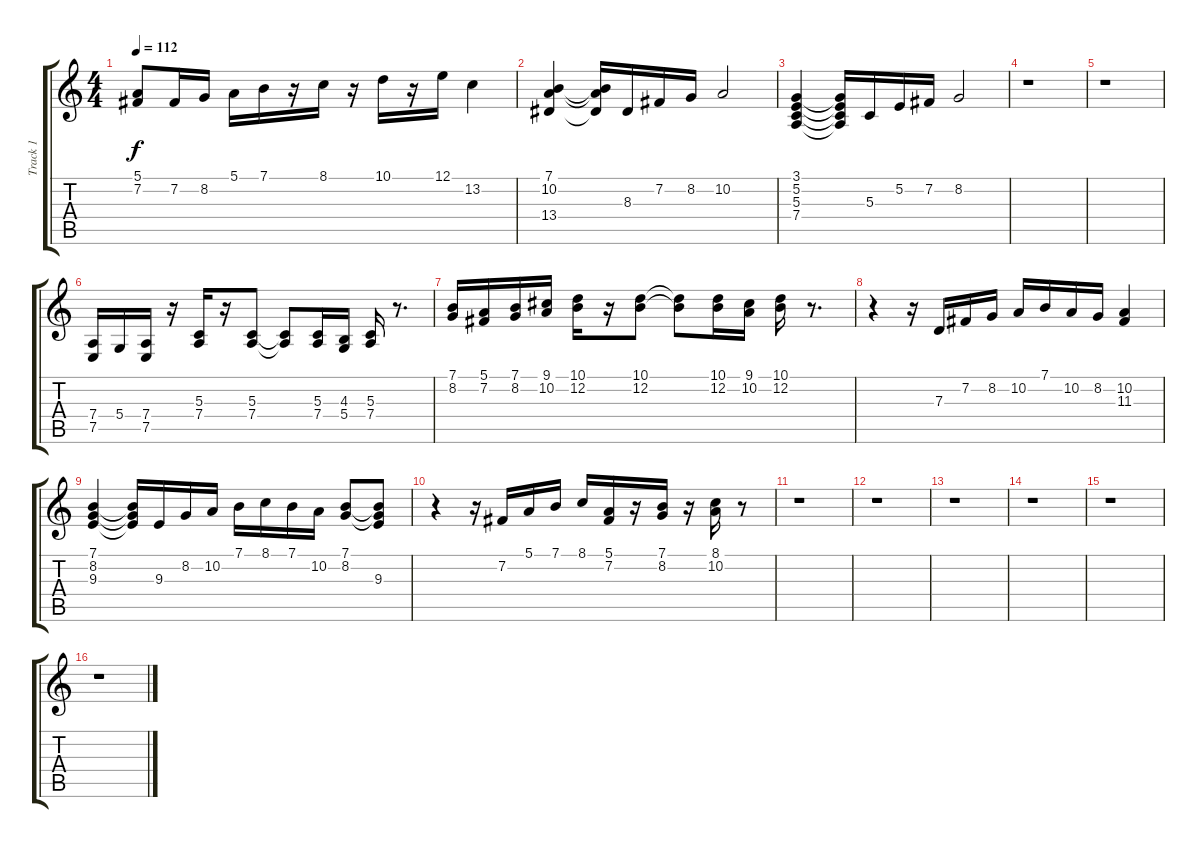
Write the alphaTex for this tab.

\track ("Track 1" "Track 1") {instrument electricpiano1}
\staff {score tabs}
\tuning (E4 B3 G3 D3 A2 E2) {hide}
\ts (4 4)
\tempo 112
\clef g2
\ks c
(5.1 7.2).8{dy f} 7.2.16 8.2.16 5.1.16 7.1.16 r.16 8.1.16 r.16 10.1.16 r.16 12.1.16 13.2.4 |
(7.1 10.2 13.4).4 (7.1{t} 10.2{t} 13.4{t}).16 8.3.16 7.2.16 8.2.16 10.2.2 |
(3.1 5.2 5.3 7.4).4 (3.1{t} 5.2{t} 5.3{t} 7.4{t}).16 5.3.16 5.2.16 7.2.16 8.2.2 |
r.1 |
r.1 |
(7.4 7.5).16 5.4.16 (7.4 7.5).16 r.16 (5.3 7.4).16 r.16 (5.3 7.4).8 (5.3{t} 7.4{t}).8 (5.3 7.4).16 (4.3 5.4).16 (5.3 7.4).16 r.8{d} |
(7.1 8.2).16 (5.1 7.2).16 (7.1 8.2).16 (9.1 10.2).16 (10.1 12.2).16 r.16 (10.1 12.2).8 (10.1{t} 12.2{t}).8 (10.1 12.2).16 (9.1 10.2).16 (10.1 12.2).16 r.8{d} |
r.4 r.16 7.3.16 7.2.16 8.2.16 10.2.16 7.1.16 10.2.16 8.2.16 (10.2 11.3).4 |
(7.1 8.2 9.3).4 (7.1{t} 8.2{t} 9.3{t}).16 9.3.16 8.2.16 10.2.16 7.1.16 8.1.16 7.1.16 10.2.16 (7.1 8.2).8 (7.1{t} 8.2{t} 9.3).8 |
r.4 r.16 7.2.16 5.1.16 7.1.16 8.1.16 (5.1 7.2).16 r.16 (7.1 8.2).16 r.16 (8.1 10.2).16 r.8 |
r.1 |
r.1 |
r.1 |
r.1 |
r.1 |
r.1
